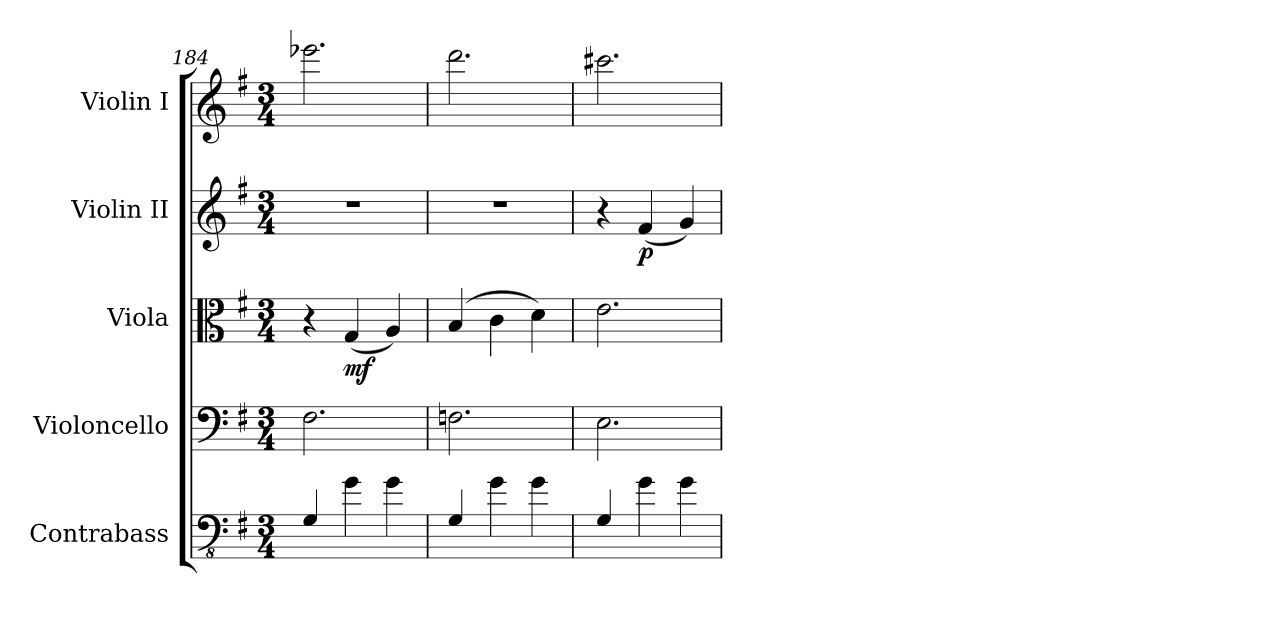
**kern	**kern	**kern	**dynam	**kern	**dynam	**kern
*part5	*part4	*part3	*part3	*part2	*part2	*part1
*staff5	*staff4	*staff3	*staff3	*staff2	*staff2	*staff1
*I"Contrabass	*I"Violoncello	*I"Viola	*	*I"Violin II	*	*I"Violin I
*I'Cb	*I'Vc	*I'Vla	*	*I'Vln	*	*I'Vln
*clefFv4	*clefF4	*clefC3	*	*clefG2	*	*clefG2
*ITrd7c12	*	*	*	*	*	*
*k[f#]	*k[f#]	*k[f#]	*	*k[f#]	*	*k[f#]
*M3/4	*M3/4	*M3/4	*	*M3/4	*	*M3/4
=184	=184	=184	=184	=184	=184	=184
4GGG/	2.F#\	4r	.	2.r	.	2.eee-X\
!	!	!	!LO:DY:b	!	!	!
4GG\	.	(4G/	mf	.	.	.
4GG\	.	4A/)	.	.	.	.
!!LO:LB:g=z
=185	=185	=185	=185	=185	=185	=185
4GGG/	2.Fn\	(4B/	.	2.r	.	2.ddd\
4GG\	.	4c\	.	.	.	.
4GG\	.	4d\)	.	.	.	.
=186	=186	=186	=186	=186	=186	=186
4GGG/	2.E\	2.e\	.	4r	.	2.ccc#X\
!	!	!	!	!	!LO:DY:b	!
4GG\	.	.	.	(4f#/	p	.
4GG\	.	.	.	4g/)	.	.
=	=	=	=	=	=	=
*-	*-	*-	*-	*-	*-	*-
